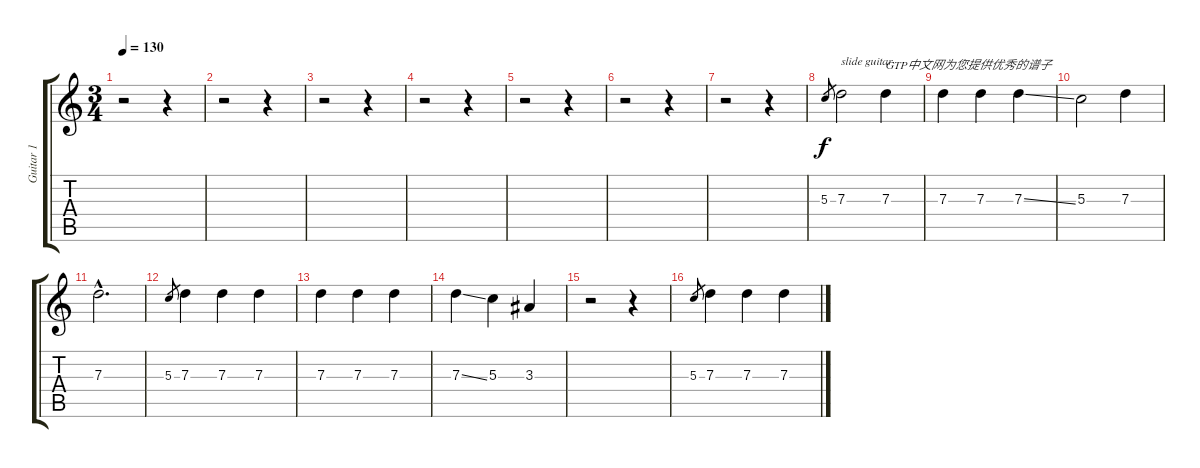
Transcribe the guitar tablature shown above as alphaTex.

\track ("Guitar 1" "Guitar 1") {instrument electricguitarclean}
\staff {score tabs}
\tuning (E4 B3 G3 D3 A2 E2) {hide}
\ts (3 4)
\tempo 130
\clef g2
\ks c
r.2{dy f} r.4 |
r.2 r.4 |
r.2 r.4 |
r.2 r.4 |
r.2 r.4 |
r.2 r.4 |
r.2 r.4 |
5.3.8{gr} 7.3.2{txt "slide guitar"} 7.3.4{txt "GTP中文网为您提供优秀的谱子"} |
7.3.4 7.3.4 7.3{ss}.4 |
5.3.2 7.3.4 |
7.3{hac}.2{d} |
5.3.8{gr} 7.3.4 7.3.4 7.3.4 |
7.3.4 7.3.4 7.3.4 |
7.3{ss}.4 5.3.4 3.3.4 |
r.2 r.4 |
5.3.8{gr} 7.3.4 7.3.4 7.3.4
